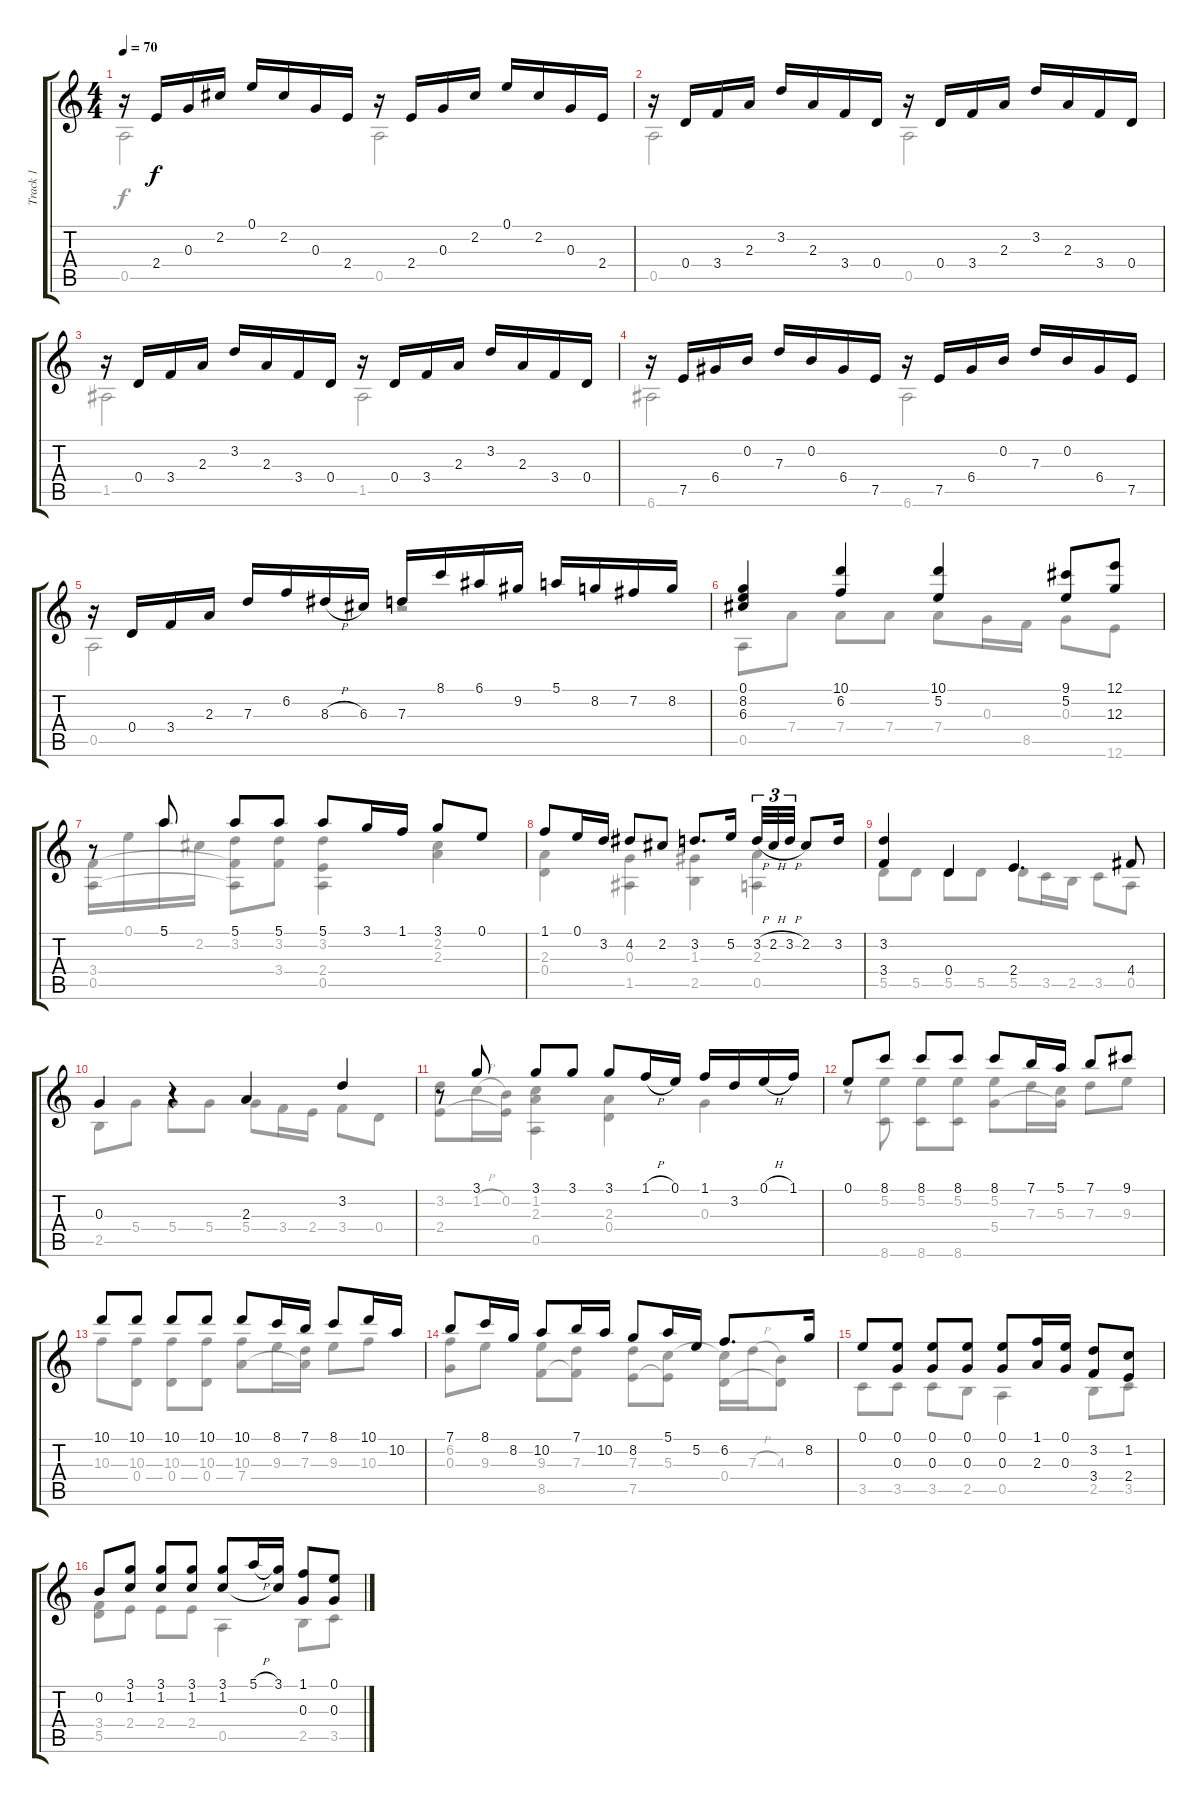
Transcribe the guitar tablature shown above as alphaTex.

\track ("Track 1" "Track 1") {instrument acousticguitarnylon}
\staff {score tabs}
\tuning (E4 B3 G3 D3 A2 E2) {hide}
\voice
\ts (4 4)
\tempo 70
\clef g2
\ks c
r.16{dy f} 2.4.16 0.3.16 2.2.16 0.1.16 2.2.16 0.3.16 2.4.16 r.16 2.4.16 0.3.16 2.2.16 0.1.16 2.2.16 0.3.16 2.4.16 |
r.16 0.4.16 3.4.16 2.3.16 3.2.16 2.3.16 3.4.16 0.4.16 r.16 0.4.16 3.4.16 2.3.16 3.2.16 2.3.16 3.4.16 0.4.16 |
r.16 0.4.16 3.4.16 2.3.16 3.2.16 2.3.16 3.4.16 0.4.16 r.16 0.4.16 3.4.16 2.3.16 3.2.16 2.3.16 3.4.16 0.4.16 |
r.16 7.5.16 6.4.16 0.2.16 7.3.16 0.2.16 6.4.16 7.5.16 r.16 7.5.16 6.4.16 0.2.16 7.3.16 0.2.16 6.4.16 7.5.16 |
r.16 0.4.16 3.4.16 2.3.16 7.3.16 6.2.16 8.3{h}.16 6.3.16 7.3.16 8.1.16 6.1.16 9.2.16 5.1.16 8.2.16 7.2.16 8.2.16 |
(0.1 8.2 6.3).4 (10.1 6.2).4 (10.1 5.2).4 (9.1 5.2).8 (12.1 12.3).8 |
r.8 5.1.8 5.1.8 5.1.8 5.1.8 3.1.16 1.1.16 3.1.8 0.1.8 |
1.1.8 0.1.16 3.2.16 4.2.8 2.2.8 3.2.8{d} 5.2.16 3.2{h}.32{tu (3 2)} 2.2{h}.32{tu (3 2)} 3.2{h}.32{tu (3 2)} 2.2.8 3.2.16 |
(3.2 3.4).4 0.4.4 2.4.4{d} 4.4.8 |
0.3.4 r.4 2.3.4 3.2.4 |
r.8 3.1.8 3.1.8 3.1.8 3.1.8 1.1{h}.16 0.1.16 1.1.16 3.2.16 0.1{h}.16 1.1.16 |
0.1.8 8.1.8 8.1.8 8.1.8 8.1.8 7.1.16 5.1.16 7.1.8 9.1.8 |
10.1.8 10.1.8 10.1.8 10.1.8 10.1.8 8.1.16 7.1.16 8.1.8 10.1.16 10.2.16 |
7.1.8 8.1.16 8.2.16 10.2.8 7.1.16 10.2.16 8.2.8 5.1.16 5.2.16 6.2.8{d} 8.2.16 |
0.1.8 (0.1 0.3).8 (0.1 0.3).8 (0.1 0.3).8 (0.1 0.3).8 (1.1 2.3).16 (0.1 0.3).16 (3.2 3.4).8 (1.2 2.4).8 |
0.2.8 (3.1 1.2).8 (3.1 1.2).8 (3.1 1.2).8 (3.1 1.2).8 5.1{h}.16 (3.1 1.2{t}).16 (1.1 0.3).8 (0.1 0.3).8
\voice
\clef g2
\ottava regular
\simile none
\ks c
0.5.2{dy f} 0.5.2 |
0.5.2 0.5.2 |
1.5.2 1.5.2 |
6.6.2 6.6.2 |
0.5.2 r.2 |
0.5.8 7.4.8 7.4.8 7.4.8 7.4.8 0.3.16 8.5.16 0.3.8 12.6.8 |
(3.4 0.5).16 0.1.16 5.1.16 2.2.16 (3.2 3.4{t} 0.5{t}).8 (3.2 3.4).8 (3.2 2.4 0.5).4 (2.2 2.3).4 |
(2.3 0.4).4 (0.3 1.5).4 (1.3 2.5).4 (2.3 0.5).4 |
5.5.8 5.5.8 5.5.8 5.5.8 5.5.8 3.5.16 2.5.16 3.5.8 0.5.8 |
2.5.8 5.4.8 5.4.8 5.4.8 5.4.8 3.4.16 2.4.16 3.4.8 0.4.8 |
(3.2 2.4).8 1.2{h}.16 (0.2 2.4{t}).16 (1.2 2.3 0.5).4 (2.3 0.4).4 0.3.4 |
r.8 (5.2 8.6).8 (5.2 8.6).8 (5.2 8.6).8 (5.2 5.4).8 7.3.16 (5.3 5.4{t}).16 7.3.8 9.3.8 |
10.3.8 (10.3 0.4).8 (10.3 0.4).8 (10.3 0.4).8 (10.3 7.4).8 9.3.16 (7.3 7.4{t}).16 9.3.8 10.3.8 |
(6.2 0.3).8 9.3.8 (9.3 8.5).8 (7.3 8.5{t}).8 (7.3 7.5).8 (5.3 7.5{t}).8 (5.3{t} 0.4).16 7.3{h}.16 (4.3 0.4{t}).8 |
3.5.8 3.5.8 3.5.8 2.5.8 0.5.4 2.5.8 3.5.8 |
(3.4 5.5).8 2.4.8 2.4.8 2.4.8 0.5.4 2.5.8 3.5.8
